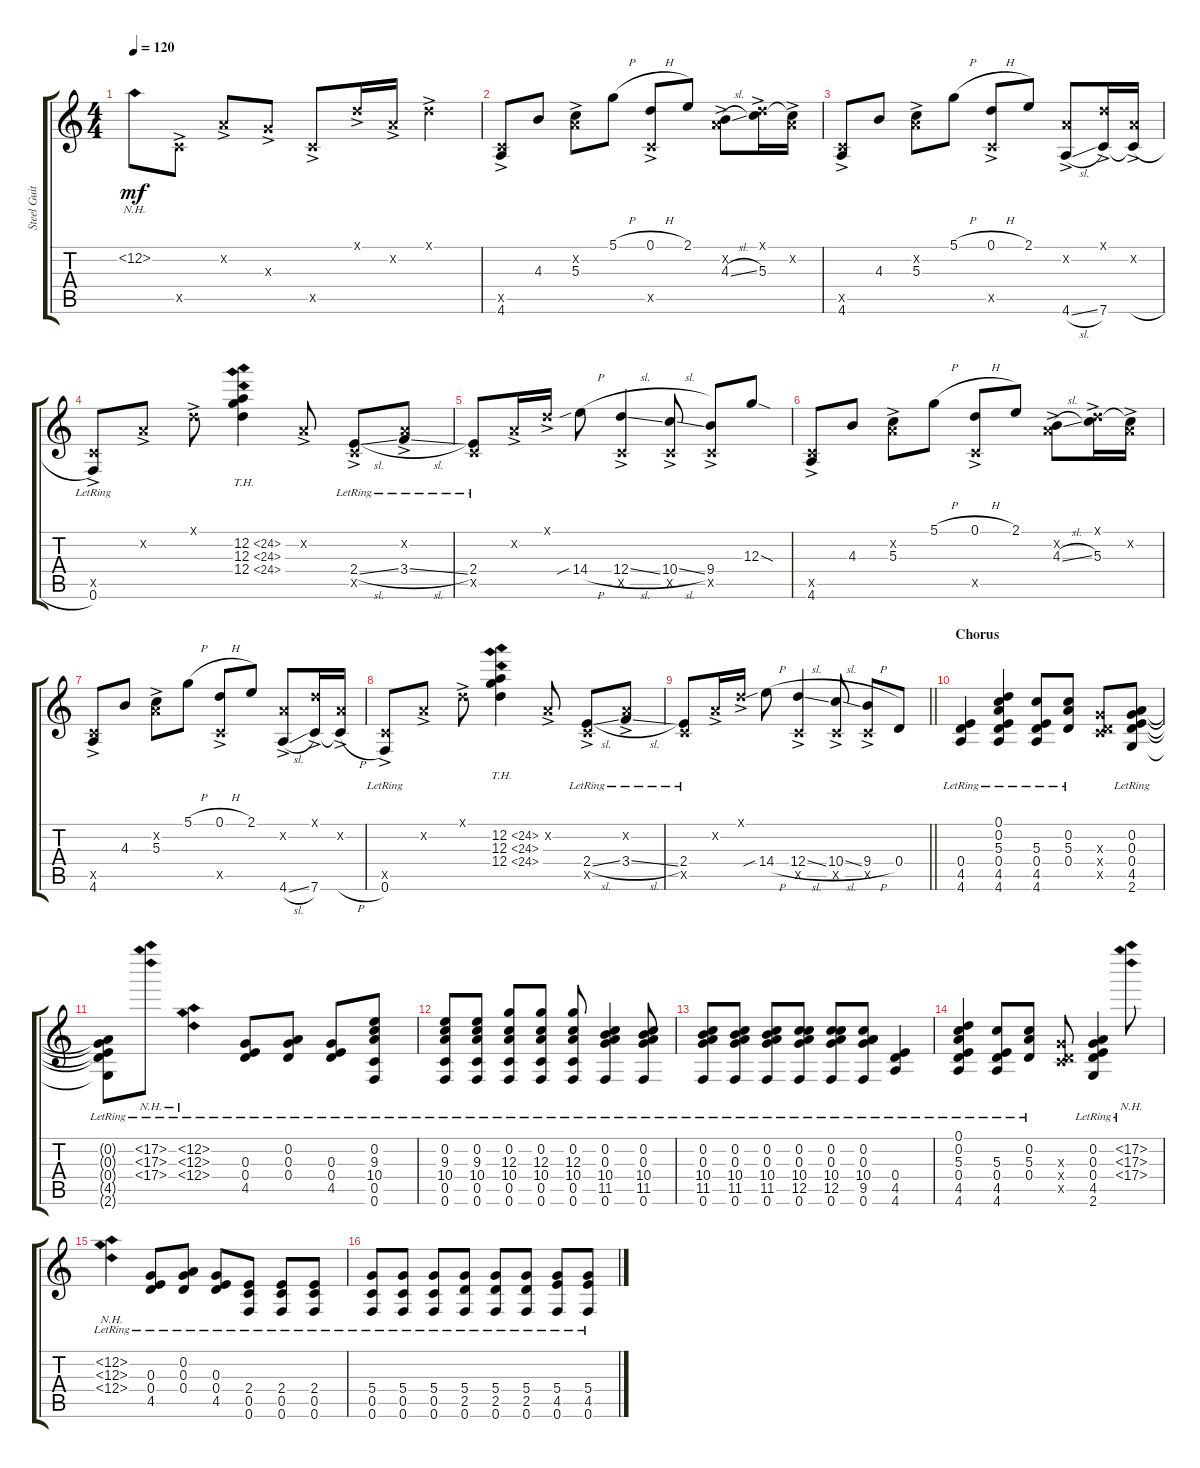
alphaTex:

\track ("Steel Guitar" "Steel Guit") {instrument acousticguitarsteel}
\staff {score tabs}
\tuning (D4 A3 G3 D3 C3 F2) {hide}
\ts (4 4)
\tempo 120
\clef g2
\ks c
12.2{nh t}.8{dy mf} 0.5{ac x}.8 0.2{ac x}.8 0.3{ac x}.8 0.5{ac x}.8 0.1{ac x}.16 0.2{ac x}.16 0.1{ac x}.4 |
(0.5{ac x} 4.6).8 4.3.8 (0.2{ac x} 5.3).8 5.1{h}.8 (0.1{h} 0.5{ac x}).8 2.1.8 (0.2{ac x} 4.3{sl}).8 (0.1{ac x} 5.3).16 (0.2{ac x} 5.3{t}).16 |
(0.5{ac x} 4.6).8 4.3.8 (0.2{ac x} 5.3).8 5.1{h}.8 (0.1{h} 0.5{ac x}).8 2.1.8 (0.2{ac x} 4.6{sl}).8 (0.1{ac x} 7.6).16 (0.2{ac x} 7.6{h t}).16 |
(0.5{ac x} 0.6{ac lr}).8 0.2{ac x}.8 0.1{ac x}.8 (12.2{th 12} 12.3{th 12} 12.4{th 12}).4 0.2{ac x}.8 (2.4{sl lr} 0.5{ac x}).8 (0.2{ac x} 3.4{sl lr}).8 |
(2.4{lr} 0.5{x}).8 0.2{ac x}.16 0.1{ac x}.16 14.4{sib h}.8 (12.4{sl} 0.5{ac x}).4 (10.4{sl} 0.5{ac x}).8 (9.4 0.5{ac x}).8 12.3{sod}.8 |
(0.5{ac x} 4.6).8 4.3.8 (0.2{ac x} 5.3).8 5.1{h}.8 (0.1{h} 0.5{ac x}).8 2.1.8 (0.2{ac x} 4.3{sl}).8 (0.1{ac x} 5.3).16 (0.2{ac x} 5.3{t}).16 |
(0.5{ac x} 4.6).8 4.3.8 (0.2{ac x} 5.3).8 5.1{h}.8 (0.1{h} 0.5{ac x}).8 2.1.8 (0.2{ac x} 4.6{sl}).8 (0.1{ac x} 7.6).16 (0.2{ac x} 7.6{h t}).16 |
(0.5{ac x} 0.6{ac lr}).8 0.2{ac x}.8 0.1{ac x}.8 (12.2{th 12} 12.3{th 12} 12.4{th 12}).4 0.2{ac x}.8 (2.4{sl lr} 0.5{ac x}).8 (0.2{ac x} 3.4{sl lr}).8 |
\barLineRight lightlight
(2.4{lr} 0.5{x}).8 0.2{ac x}.16 0.1{ac x}.16 14.4{sib h}.8 (12.4{sl} 0.5{ac x}).4 (10.4{sl} 0.5{ac x}).8 (9.4{h} 0.5{ac x}).8 0.4.8 |
\section ("" "Chorus")
(0.4{lr} 4.5{lr} 4.6{lr}).4 (0.1{lr} 0.2{lr} 5.3{lr} 0.4{lr} 4.5{lr} 4.6{lr}).4 (5.3{lr} 0.4{lr} 4.5{lr} 4.6{lr}).8 (0.2{lr} 5.3{lr} 0.4{lr}).8 (0.3{x} 0.4{x} 0.5{x}).8 (0.2{lr} 0.3{lr} 0.4{lr} 4.5{lr} 2.6{lr}).8 |
(0.2{lr t} 0.3{lr t} 0.4{lr t} 4.5{lr t} 2.6{lr t}).8 (17.2{nh lr} 17.3{nh lr} 17.4{nh lr}).8 (12.2{nh lr} 12.3{nh lr} 12.4{nh lr}).4 (0.3{lr} 0.4{lr} 4.5{lr}).8 (0.2{lr} 0.3{lr} 0.4{lr}).8 (0.3{lr} 0.4{lr} 4.5{lr}).8 (0.2{lr} 9.3{lr} 10.4{lr} 0.5{lr} 0.6{lr}).8 |
(0.2{lr} 9.3{lr} 10.4{lr} 0.5{lr} 0.6{lr}).8 (0.2{lr} 9.3{lr} 10.4{lr} 0.5{lr} 0.6{lr}).8 (0.2{lr} 12.3{lr} 10.4{lr} 0.5{lr} 0.6{lr}).8 (0.2{lr} 12.3{lr} 10.4{lr} 0.5{lr} 0.6{lr}).8 (0.2{lr} 12.3{lr} 10.4{lr} 0.5{lr} 0.6{lr}).8 (0.2{lr} 0.3{lr} 10.4{lr} 11.5{lr} 0.6{lr}).4 (0.2{lr} 0.3{lr} 10.4{lr} 11.5{lr} 0.6{lr}).8 |
(0.2{lr} 0.3{lr} 10.4{lr} 11.5{lr} 0.6{lr}).8 (0.2{lr} 0.3{lr} 10.4{lr} 11.5{lr} 0.6{lr}).8 (0.2{lr} 0.3{lr} 10.4{lr} 11.5{lr} 0.6{lr}).8 (0.2{lr} 0.3{lr} 10.4{lr} 12.5{lr} 0.6{lr}).8 (0.2{lr} 0.3{lr} 10.4{lr} 12.5{lr} 0.6{lr}).8 (0.2{lr} 0.3{lr} 10.4{lr} 9.5{lr} 0.6{lr}).8 (0.4{lr} 4.5{lr} 4.6{lr}).4 |
(0.1{lr} 0.2{lr} 5.3{lr} 0.4{lr} 4.5{lr} 4.6{lr}).4 (5.3{lr} 0.4{lr} 4.5{lr} 4.6{lr}).8 (0.2{lr} 5.3{lr} 0.4{lr}).8 (0.3{x} 0.4{x} 0.5{x}).8 (0.2{lr} 0.3{lr} 0.4{lr} 4.5{lr} 2.6{lr}).4 (17.2{nh lr} 17.3{nh lr} 17.4{nh lr}).8 |
(12.2{nh lr} 12.3{nh lr} 12.4{nh lr}).4 (0.3{lr} 0.4{lr} 4.5{lr}).8 (0.2{lr} 0.3{lr} 0.4{lr}).8 (0.3{lr} 0.4{lr} 4.5{lr}).8 (2.4{lr} 0.5{lr} 0.6{lr}).8 (2.4{lr} 0.5{lr} 0.6{lr}).8 (2.4{lr} 0.5{lr} 0.6{lr}).8 |
(5.4{lr} 0.5{lr} 0.6{lr}).8 (5.4{lr} 0.5{lr} 0.6{lr}).8 (5.4{lr} 0.5{lr} 0.6{lr}).8 (5.4{lr} 2.5{lr} 0.6{lr}).8 (5.4{lr} 2.5{lr} 0.6{lr}).8 (5.4{lr} 2.5{lr} 0.6{lr}).8 (5.4{lr} 4.5{lr} 0.6{lr}).8 (5.4{lr} 4.5{lr} 0.6{lr}).8
